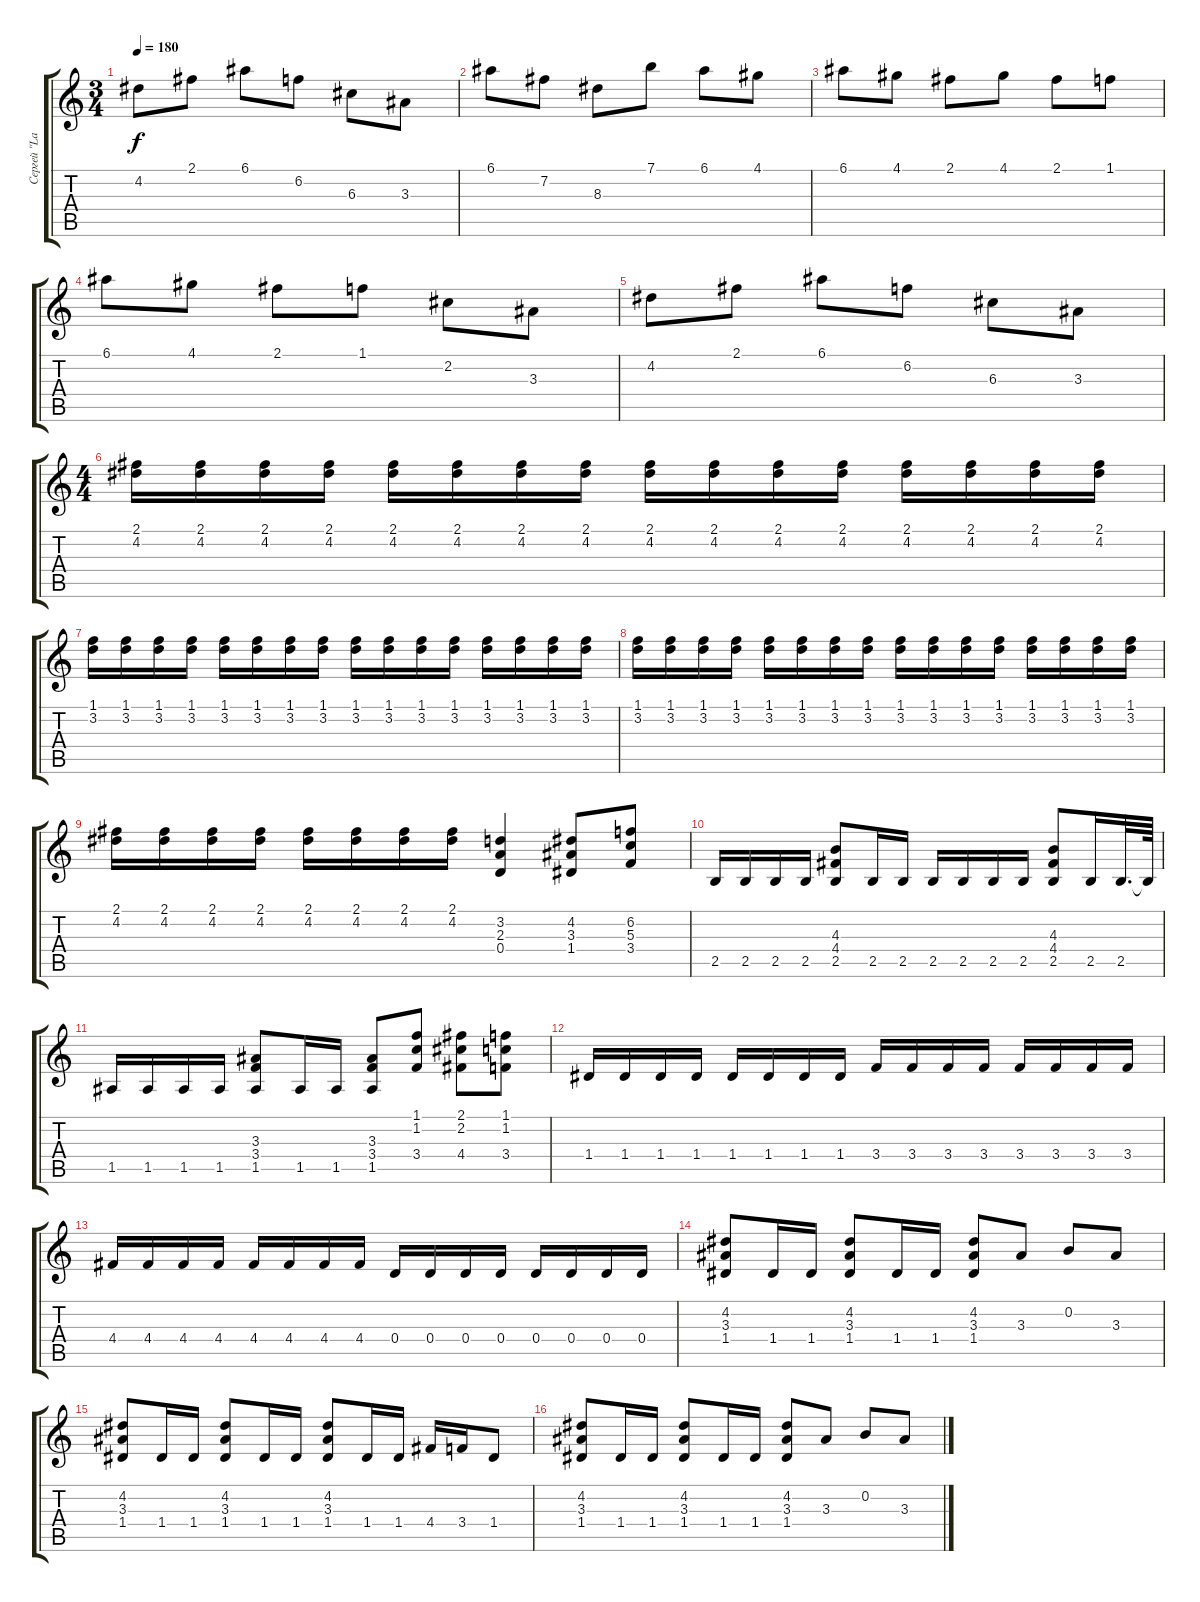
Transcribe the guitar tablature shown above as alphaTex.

\track ("Сергей \"Lazar\"" "Сергей \"La") {instrument distortionguitar}
\staff {score tabs}
\tuning (E4 B3 G3 D3 A2 E2) {hide}
\ts (3 4)
\tempo 180
\clef g2
\ks c
4.2.8{dy f} 2.1.8 6.1.8 6.2.8 6.3.8 3.3.8 |
6.1.8 7.2.8 8.3.8 7.1.8 6.1.8 4.1.8 |
6.1.8 4.1.8 2.1.8 4.1.8 2.1.8 1.1.8 |
6.1.8 4.1.8 2.1.8 1.1.8 2.2.8 3.3.8 |
4.2.8 2.1.8 6.1.8 6.2.8 6.3.8 3.3.8 |
\ts (4 4)
(2.1 4.2).16 (2.1 4.2).16 (2.1 4.2).16 (2.1 4.2).16 (2.1 4.2).16 (2.1 4.2).16 (2.1 4.2).16 (2.1 4.2).16 (2.1 4.2).16 (2.1 4.2).16 (2.1 4.2).16 (2.1 4.2).16 (2.1 4.2).16 (2.1 4.2).16 (2.1 4.2).16 (2.1 4.2).16 |
(1.1 3.2).16 (1.1 3.2).16 (1.1 3.2).16 (1.1 3.2).16 (1.1 3.2).16 (1.1 3.2).16 (1.1 3.2).16 (1.1 3.2).16 (1.1 3.2).16 (1.1 3.2).16 (1.1 3.2).16 (1.1 3.2).16 (1.1 3.2).16 (1.1 3.2).16 (1.1 3.2).16 (1.1 3.2).16 |
(1.1 3.2).16 (1.1 3.2).16 (1.1 3.2).16 (1.1 3.2).16 (1.1 3.2).16 (1.1 3.2).16 (1.1 3.2).16 (1.1 3.2).16 (1.1 3.2).16 (1.1 3.2).16 (1.1 3.2).16 (1.1 3.2).16 (1.1 3.2).16 (1.1 3.2).16 (1.1 3.2).16 (1.1 3.2).16 |
(2.1 4.2).16 (2.1 4.2).16 (2.1 4.2).16 (2.1 4.2).16 (2.1 4.2).16 (2.1 4.2).16 (2.1 4.2).16 (2.1 4.2).16 (3.2 2.3 0.4).4 (4.2 3.3 1.4).8 (6.2 5.3 3.4).8 |
2.5.16 2.5.16 2.5.16 2.5.16 (4.3 4.4 2.5).8 2.5.16 2.5.16 2.5.16 2.5.16 2.5.16 2.5.16 (4.3 4.4 2.5).8 2.5.16 2.5.32{d} 2.5{t}.64 |
1.5.16 1.5.16 1.5.16 1.5.16 (3.3 3.4 1.5).8 1.5.16 1.5.16 (3.3 3.4 1.5).8 (1.1 1.2 3.4).8 (2.1 2.2 4.4).8 (1.1 1.2 3.4).8 |
1.4.16 1.4.16 1.4.16 1.4.16 1.4.16 1.4.16 1.4.16 1.4.16 3.4.16 3.4.16 3.4.16 3.4.16 3.4.16 3.4.16 3.4.16 3.4.16 |
4.4.16 4.4.16 4.4.16 4.4.16 4.4.16 4.4.16 4.4.16 4.4.16 0.4.16 0.4.16 0.4.16 0.4.16 0.4.16 0.4.16 0.4.16 0.4.16 |
(4.2 3.3 1.4).8 1.4.16 1.4.16 (4.2 3.3 1.4).8 1.4.16 1.4.16 (4.2 3.3 1.4).8 3.3.8 0.2.8 3.3.8 |
(4.2 3.3 1.4).8 1.4.16 1.4.16 (4.2 3.3 1.4).8 1.4.16 1.4.16 (4.2 3.3 1.4).8 1.4.16 1.4.16 4.4.16 3.4.16 1.4.8 |
(4.2 3.3 1.4).8 1.4.16 1.4.16 (4.2 3.3 1.4).8 1.4.16 1.4.16 (4.2 3.3 1.4).8 3.3.8 0.2.8 3.3.8
